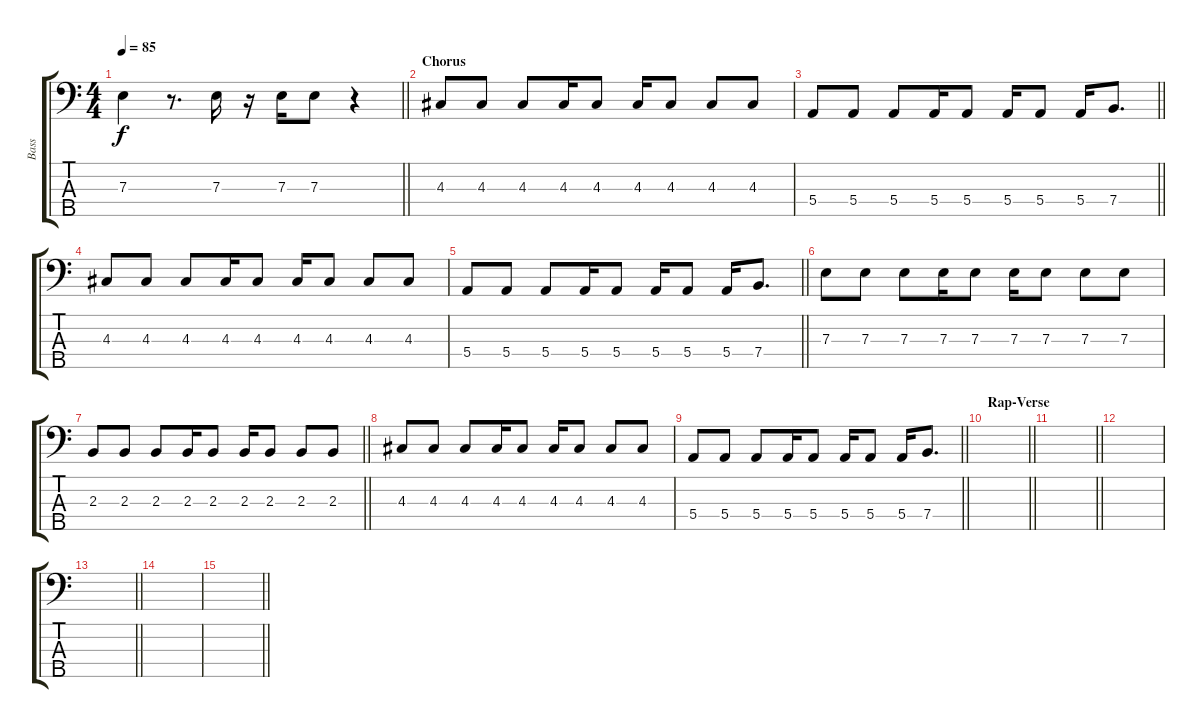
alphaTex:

\track ("Bass" "Bass") {instrument electricbassfinger}
\staff {score tabs}
\tuning (G2 D2 A1 E1 B0) {hide}
\ts (4 4)
\tempo 85
\clef f4
\barLineRight lightlight
\ks c
7.3.4{dy f} r.8{d} 7.3.16 r.16 7.3.16 7.3.8 r.4 |
\section ("" "Chorus")
4.3.8 4.3.8 4.3.8 4.3.16 4.3.8 4.3.16 4.3.8 4.3.8 4.3.8 |
\barLineRight lightlight
5.4.8 5.4.8 5.4.8 5.4.16 5.4.8 5.4.16 5.4.8 5.4.16 7.4.8{d} |
4.3.8 4.3.8 4.3.8 4.3.16 4.3.8 4.3.16 4.3.8 4.3.8 4.3.8 |
\barLineRight lightlight
5.4.8 5.4.8 5.4.8 5.4.16 5.4.8 5.4.16 5.4.8 5.4.16 7.4.8{d} |
7.3.8 7.3.8 7.3.8 7.3.16 7.3.8 7.3.16 7.3.8 7.3.8 7.3.8 |
\barLineRight lightlight
2.3.8 2.3.8 2.3.8 2.3.16 2.3.8 2.3.16 2.3.8 2.3.8 2.3.8 |
4.3.8 4.3.8 4.3.8 4.3.16 4.3.8 4.3.16 4.3.8 4.3.8 4.3.8 |
\barLineRight lightlight
5.4.8 5.4.8 5.4.8 5.4.16 5.4.8 5.4.16 5.4.8 5.4.16 7.4.8{d} |
\section ("" "Rap-Verse")
\barLineRight lightlight
|
\barLineRight lightlight
|
|
\barLineRight lightlight
|
|
\barLineRight lightlight
